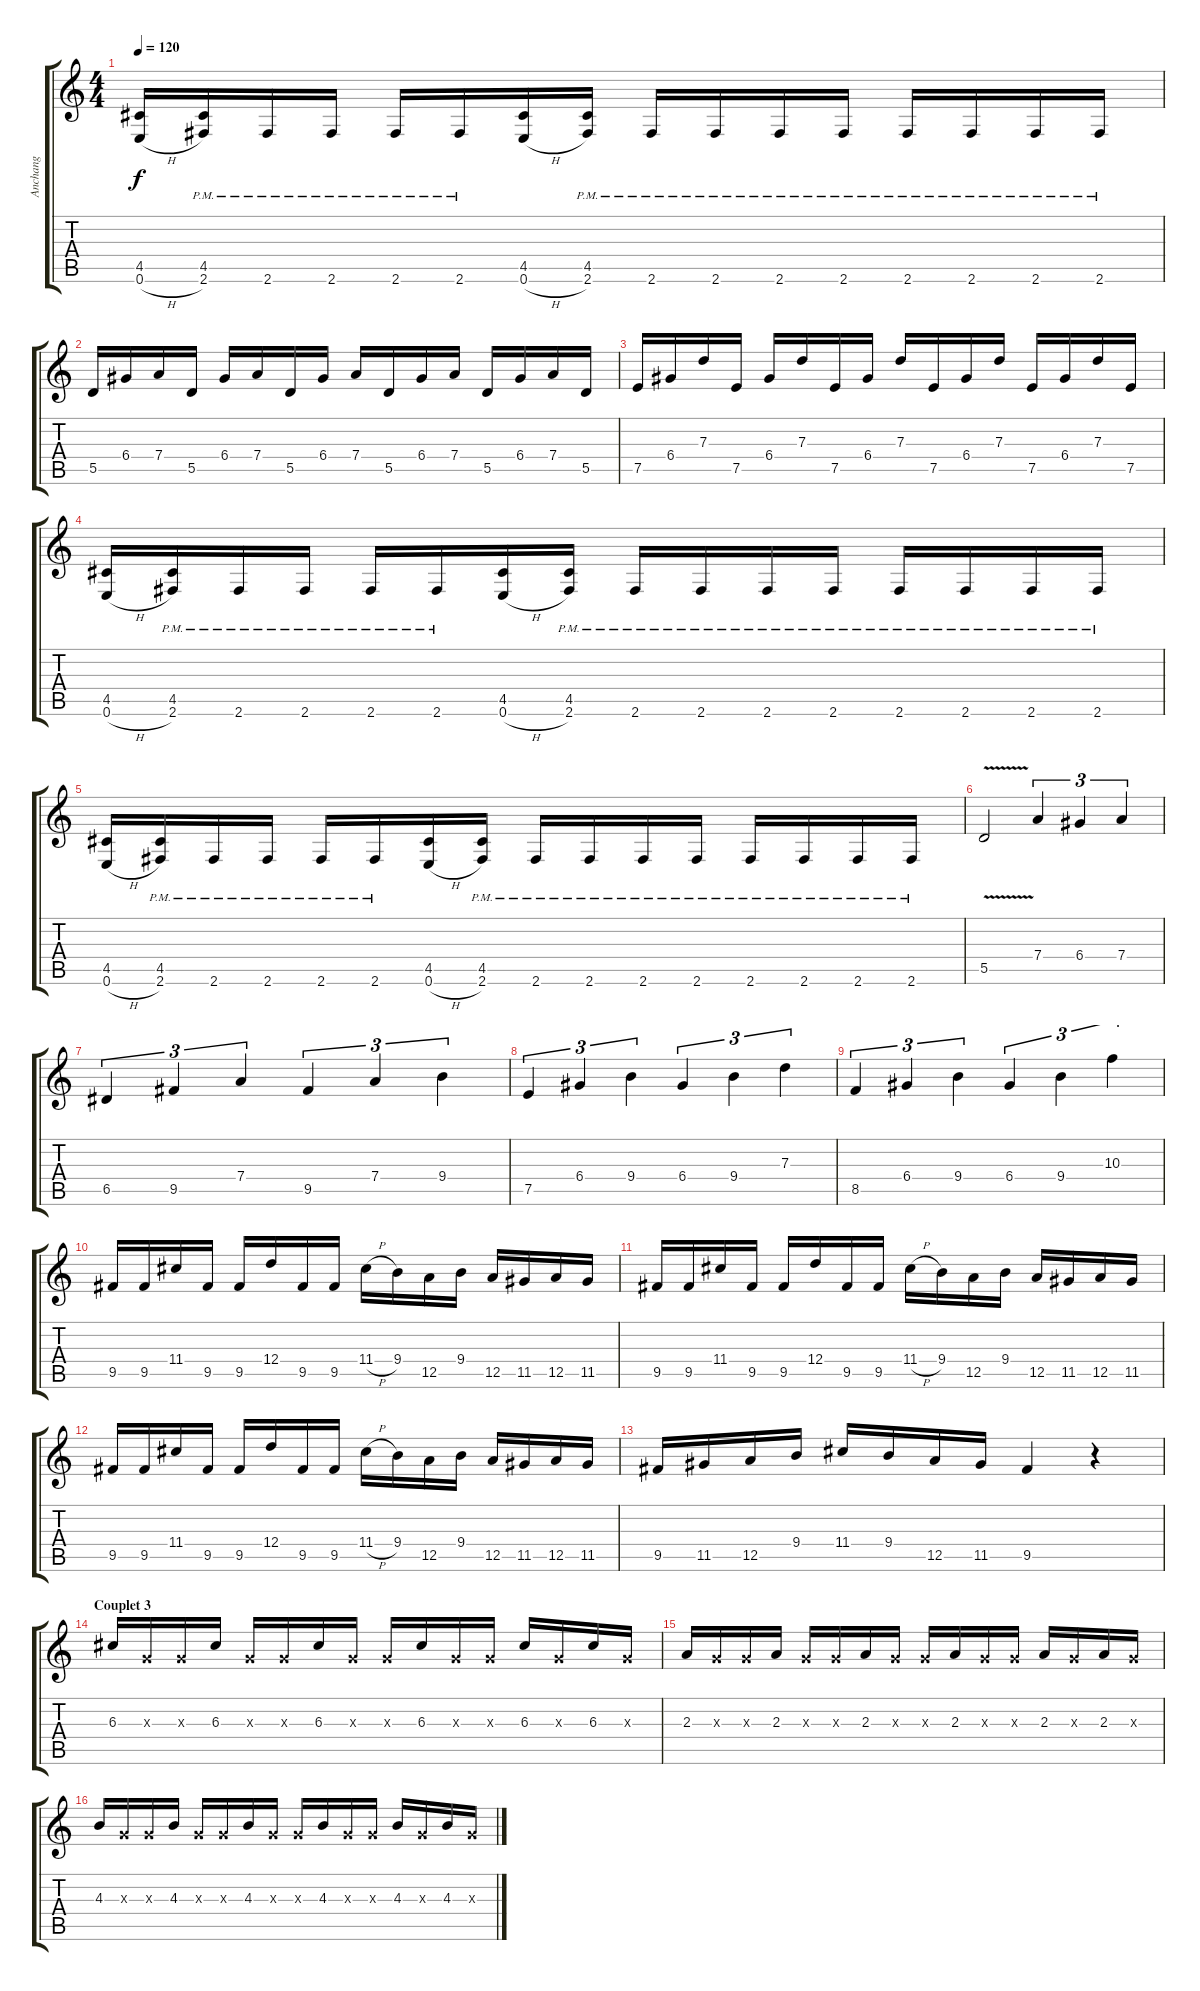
\track ("Anchang" "Anchang") {instrument overdrivenguitar}
\staff {score tabs}
\tuning (E4 B3 G3 D3 A2 E2) {hide}
\ts (4 4)
\tempo 120
\clef g2
\ks c
(4.5 0.6{h}).16{dy f} (4.5 2.6{pm}).16 2.6{pm}.16 2.6{pm}.16 2.6{pm}.16 2.6{pm}.16 (4.5 0.6{h}).16 (4.5 2.6{pm}).16 2.6{pm}.16 2.6{pm}.16 2.6{pm}.16 2.6{pm}.16 2.6{pm}.16 2.6{pm}.16 2.6{pm}.16 2.6{pm}.16 |
5.5.16 6.4.16 7.4.16 5.5.16 6.4.16 7.4.16 5.5.16 6.4.16 7.4.16 5.5.16 6.4.16 7.4.16 5.5.16 6.4.16 7.4.16 5.5.16 |
7.5.16 6.4.16 7.3.16 7.5.16 6.4.16 7.3.16 7.5.16 6.4.16 7.3.16 7.5.16 6.4.16 7.3.16 7.5.16 6.4.16 7.3.16 7.5.16 |
(4.5 0.6{h}).16 (4.5 2.6{pm}).16 2.6{pm}.16 2.6{pm}.16 2.6{pm}.16 2.6{pm}.16 (4.5 0.6{h}).16 (4.5 2.6{pm}).16 2.6{pm}.16 2.6{pm}.16 2.6{pm}.16 2.6{pm}.16 2.6{pm}.16 2.6{pm}.16 2.6{pm}.16 2.6{pm}.16 |
(4.5 0.6{h}).16 (4.5 2.6{pm}).16 2.6{pm}.16 2.6{pm}.16 2.6{pm}.16 2.6{pm}.16 (4.5 0.6{h}).16 (4.5 2.6{pm}).16 2.6{pm}.16 2.6{pm}.16 2.6{pm}.16 2.6{pm}.16 2.6{pm}.16 2.6{pm}.16 2.6{pm}.16 2.6{pm}.16 |
5.5{v}.2 7.4.4{tu (3 2)} 6.4.4{tu (3 2)} 7.4.4{tu (3 2)} |
6.5.4{tu (3 2)} 9.5.4{tu (3 2)} 7.4.4{tu (3 2)} 9.5.4{tu (3 2)} 7.4.4{tu (3 2)} 9.4.4{tu (3 2)} |
7.5.4{tu (3 2)} 6.4.4{tu (3 2)} 9.4.4{tu (3 2)} 6.4.4{tu (3 2)} 9.4.4{tu (3 2)} 7.3.4{tu (3 2)} |
8.5.4{tu (3 2)} 6.4.4{tu (3 2)} 9.4.4{tu (3 2)} 6.4.4{tu (3 2)} 9.4.4{tu (3 2)} 10.3.4{tu (3 2)} |
9.5.16 9.5.16 11.4.16 9.5.16 9.5.16 12.4.16 9.5.16 9.5.16 11.4{h}.16 9.4.16 12.5.16 9.4.16 12.5.16 11.5.16 12.5.16 11.5.16 |
9.5.16 9.5.16 11.4.16 9.5.16 9.5.16 12.4.16 9.5.16 9.5.16 11.4{h}.16 9.4.16 12.5.16 9.4.16 12.5.16 11.5.16 12.5.16 11.5.16 |
9.5.16 9.5.16 11.4.16 9.5.16 9.5.16 12.4.16 9.5.16 9.5.16 11.4{h}.16 9.4.16 12.5.16 9.4.16 12.5.16 11.5.16 12.5.16 11.5.16 |
9.5.16 11.5.16 12.5.16 9.4.16 11.4.16 9.4.16 12.5.16 11.5.16 9.5.4 r.4 |
\section ("" "Couplet 3")
6.3.16 0.3{x}.16 0.3{x}.16 6.3.16 0.3{x}.16 0.3{x}.16 6.3.16 0.3{x}.16 0.3{x}.16 6.3.16 0.3{x}.16 0.3{x}.16 6.3.16 0.3{x}.16 6.3.16 0.3{x}.16 |
2.3.16 0.3{x}.16 0.3{x}.16 2.3.16 0.3{x}.16 0.3{x}.16 2.3.16 0.3{x}.16 0.3{x}.16 2.3.16 0.3{x}.16 0.3{x}.16 2.3.16 0.3{x}.16 2.3.16 0.3{x}.16 |
4.3.16 0.3{x}.16 0.3{x}.16 4.3.16 0.3{x}.16 0.3{x}.16 4.3.16 0.3{x}.16 0.3{x}.16 4.3.16 0.3{x}.16 0.3{x}.16 4.3.16 0.3{x}.16 4.3.16 0.3{x}.16
